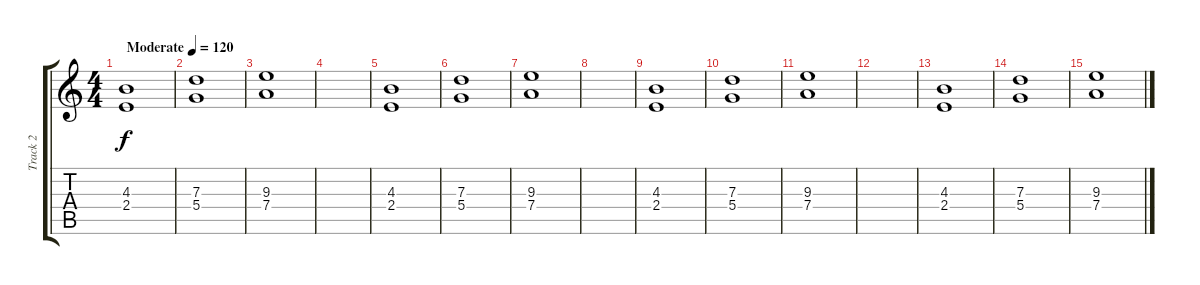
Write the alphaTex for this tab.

\track ("Track 2" "Track 2") {instrument overdrivenguitar}
\staff {score tabs}
\tuning (E4 B3 G3 D3 A2 E2) {hide}
\ts (4 4)
\tempo (120 "Moderate")
\clef g2
\ks c
(4.3 2.4).1{dy f instrument overdrivenguitar} |
(7.3 5.4).1 |
(9.3 7.4).1 |
|
(4.3 2.4).1 |
(7.3 5.4).1 |
(9.3 7.4).1 |
|
(4.3 2.4).1 |
(7.3 5.4).1 |
(9.3 7.4).1 |
|
(4.3 2.4).1 |
(7.3 5.4).1 |
(9.3 7.4).1
